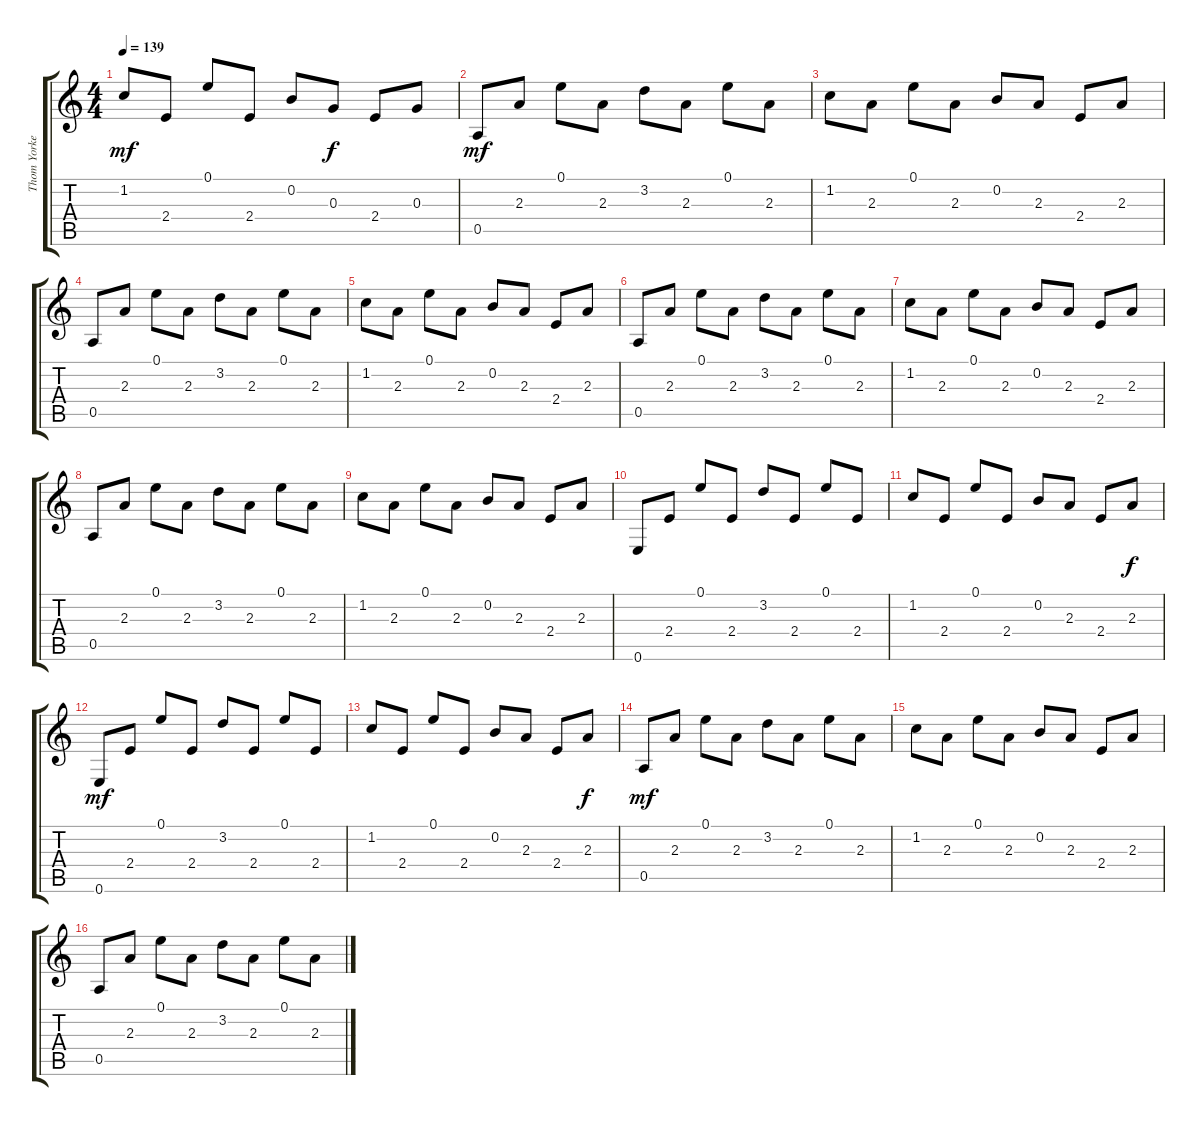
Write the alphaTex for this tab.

\track ("Thom Yorke - Clean Guitar" "Thom Yorke") {instrument electricguitarclean}
\staff {score tabs}
\tuning (E4 B3 G3 D3 A2 E2) {hide}
\ts (4 4)
\tempo 139
\clef g2
\ks c
1.2.8{dy mf} 2.4.8 0.1.8 2.4.8 0.2.8 0.3.8{dy f} 2.4.8 0.3.8 |
0.5.8{dy mf} 2.3.8 0.1.8 2.3.8 3.2.8 2.3.8 0.1.8 2.3.8 |
1.2.8 2.3.8 0.1.8 2.3.8 0.2.8 2.3.8 2.4.8 2.3.8 |
0.5.8 2.3.8 0.1.8 2.3.8 3.2.8 2.3.8 0.1.8 2.3.8 |
1.2.8 2.3.8 0.1.8 2.3.8 0.2.8 2.3.8 2.4.8 2.3.8 |
0.5.8 2.3.8 0.1.8 2.3.8 3.2.8 2.3.8 0.1.8 2.3.8 |
1.2.8 2.3.8 0.1.8 2.3.8 0.2.8 2.3.8 2.4.8 2.3.8 |
0.5.8 2.3.8 0.1.8 2.3.8 3.2.8 2.3.8 0.1.8 2.3.8 |
1.2.8 2.3.8 0.1.8 2.3.8 0.2.8 2.3.8 2.4.8 2.3.8 |
0.6.8 2.4.8 0.1.8 2.4.8 3.2.8 2.4.8 0.1.8 2.4.8 |
1.2.8 2.4.8 0.1.8 2.4.8 0.2.8 2.3.8 2.4.8 2.3.8{dy f} |
0.6.8{dy mf} 2.4.8 0.1.8 2.4.8 3.2.8 2.4.8 0.1.8 2.4.8 |
1.2.8 2.4.8 0.1.8 2.4.8 0.2.8 2.3.8 2.4.8 2.3.8{dy f} |
0.5.8{dy mf} 2.3.8 0.1.8 2.3.8 3.2.8 2.3.8 0.1.8 2.3.8 |
1.2.8 2.3.8 0.1.8 2.3.8 0.2.8 2.3.8 2.4.8 2.3.8 |
0.5.8 2.3.8 0.1.8 2.3.8 3.2.8 2.3.8 0.1.8 2.3.8
